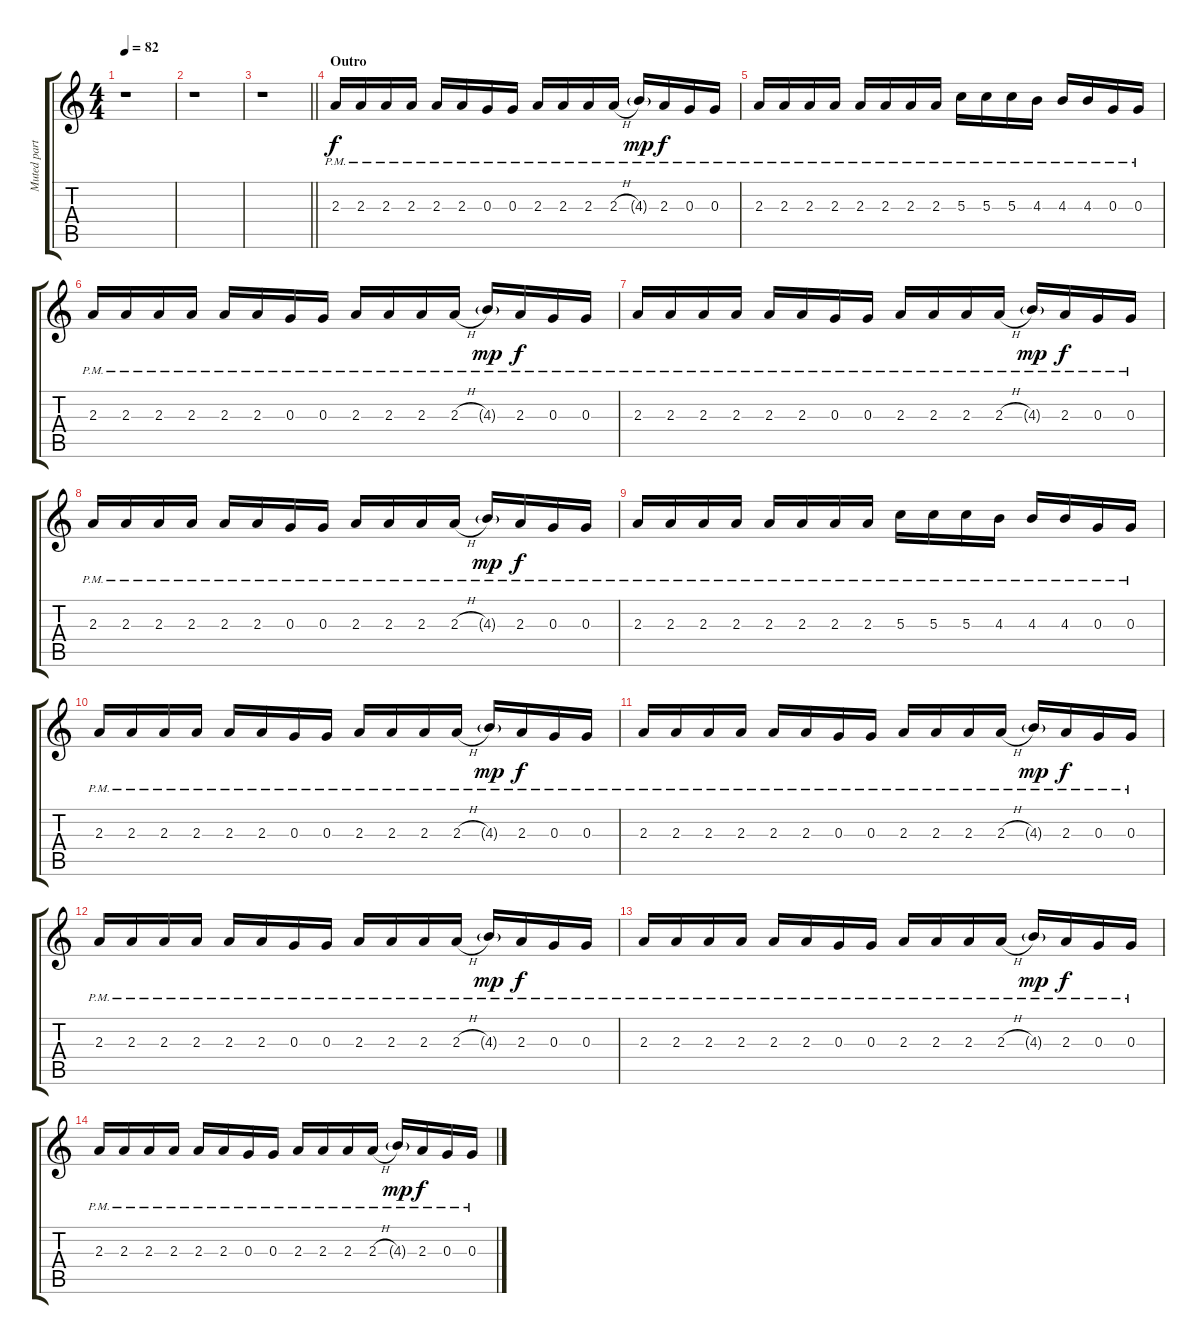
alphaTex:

\track ("Muted part" "Muted part") {instrument overdrivenguitar}
\staff {score tabs}
\tuning (E4 B3 G3 D3 A2 E2) {hide}
\ts (4 4)
\tempo 82
\clef g2
\ks c
r.1{dy f} |
r.1 |
\barLineRight lightlight
r.1 |
\section ("" "Outro")
2.3{pm}.16 2.3{pm}.16 2.3{pm}.16 2.3{pm}.16 2.3{pm}.16 2.3{pm}.16 0.3{pm}.16 0.3{pm}.16 2.3{pm}.16 2.3{pm}.16 2.3{pm}.16 2.3{h pm}.16 4.3{g pm}.16{dy mp} 2.3{pm}.16{dy f} 0.3{pm}.16 0.3{pm}.16 |
2.3{pm}.16 2.3{pm}.16 2.3{pm}.16 2.3{pm}.16 2.3{pm}.16 2.3{pm}.16 2.3{pm}.16 2.3{pm}.16 5.3{pm}.16 5.3{pm}.16 5.3{pm}.16 4.3{pm}.16 4.3{pm}.16 4.3{pm}.16 0.3{pm}.16 0.3{pm}.16 |
2.3{pm}.16 2.3{pm}.16 2.3{pm}.16 2.3{pm}.16 2.3{pm}.16 2.3{pm}.16 0.3{pm}.16 0.3{pm}.16 2.3{pm}.16 2.3{pm}.16 2.3{pm}.16 2.3{h pm}.16 4.3{g pm}.16{dy mp} 2.3{pm}.16{dy f} 0.3{pm}.16 0.3{pm}.16 |
2.3{pm}.16 2.3{pm}.16 2.3{pm}.16 2.3{pm}.16 2.3{pm}.16 2.3{pm}.16 0.3{pm}.16 0.3{pm}.16 2.3{pm}.16 2.3{pm}.16 2.3{pm}.16 2.3{h pm}.16 4.3{g pm}.16{dy mp} 2.3{pm}.16{dy f} 0.3{pm}.16 0.3{pm}.16 |
2.3{pm}.16 2.3{pm}.16 2.3{pm}.16 2.3{pm}.16 2.3{pm}.16 2.3{pm}.16 0.3{pm}.16 0.3{pm}.16 2.3{pm}.16 2.3{pm}.16 2.3{pm}.16 2.3{h pm}.16 4.3{g pm}.16{dy mp} 2.3{pm}.16{dy f} 0.3{pm}.16 0.3{pm}.16 |
2.3{pm}.16 2.3{pm}.16 2.3{pm}.16 2.3{pm}.16 2.3{pm}.16 2.3{pm}.16 2.3{pm}.16 2.3{pm}.16 5.3{pm}.16 5.3{pm}.16 5.3{pm}.16 4.3{pm}.16 4.3{pm}.16 4.3{pm}.16 0.3{pm}.16 0.3{pm}.16 |
2.3{pm}.16 2.3{pm}.16 2.3{pm}.16 2.3{pm}.16 2.3{pm}.16 2.3{pm}.16 0.3{pm}.16 0.3{pm}.16 2.3{pm}.16 2.3{pm}.16 2.3{pm}.16 2.3{h pm}.16 4.3{g pm}.16{dy mp} 2.3{pm}.16{dy f} 0.3{pm}.16 0.3{pm}.16 |
2.3{pm}.16 2.3{pm}.16 2.3{pm}.16 2.3{pm}.16 2.3{pm}.16 2.3{pm}.16 0.3{pm}.16 0.3{pm}.16 2.3{pm}.16 2.3{pm}.16 2.3{pm}.16 2.3{h pm}.16 4.3{g pm}.16{dy mp} 2.3{pm}.16{dy f} 0.3{pm}.16 0.3{pm}.16 |
2.3{pm}.16 2.3{pm}.16 2.3{pm}.16 2.3{pm}.16 2.3{pm}.16 2.3{pm}.16 0.3{pm}.16 0.3{pm}.16 2.3{pm}.16 2.3{pm}.16 2.3{pm}.16 2.3{h pm}.16 4.3{g pm}.16{dy mp} 2.3{pm}.16{dy f} 0.3{pm}.16 0.3{pm}.16 |
2.3{pm}.16{volume 0} 2.3{pm}.16 2.3{pm}.16 2.3{pm}.16 2.3{pm}.16 2.3{pm}.16 0.3{pm}.16 0.3{pm}.16 2.3{pm}.16 2.3{pm}.16 2.3{pm}.16 2.3{h pm}.16 4.3{g pm}.16{dy mp} 2.3{pm}.16{dy f} 0.3{pm}.16 0.3{pm}.16 |
2.3{pm}.16 2.3{pm}.16 2.3{pm}.16 2.3{pm}.16 2.3{pm}.16 2.3{pm}.16 0.3{pm}.16 0.3{pm}.16 2.3{pm}.16 2.3{pm}.16 2.3{pm}.16 2.3{h pm}.16 4.3{g pm}.16{dy mp} 2.3{pm}.16{dy f} 0.3{pm}.16 0.3{pm}.16
